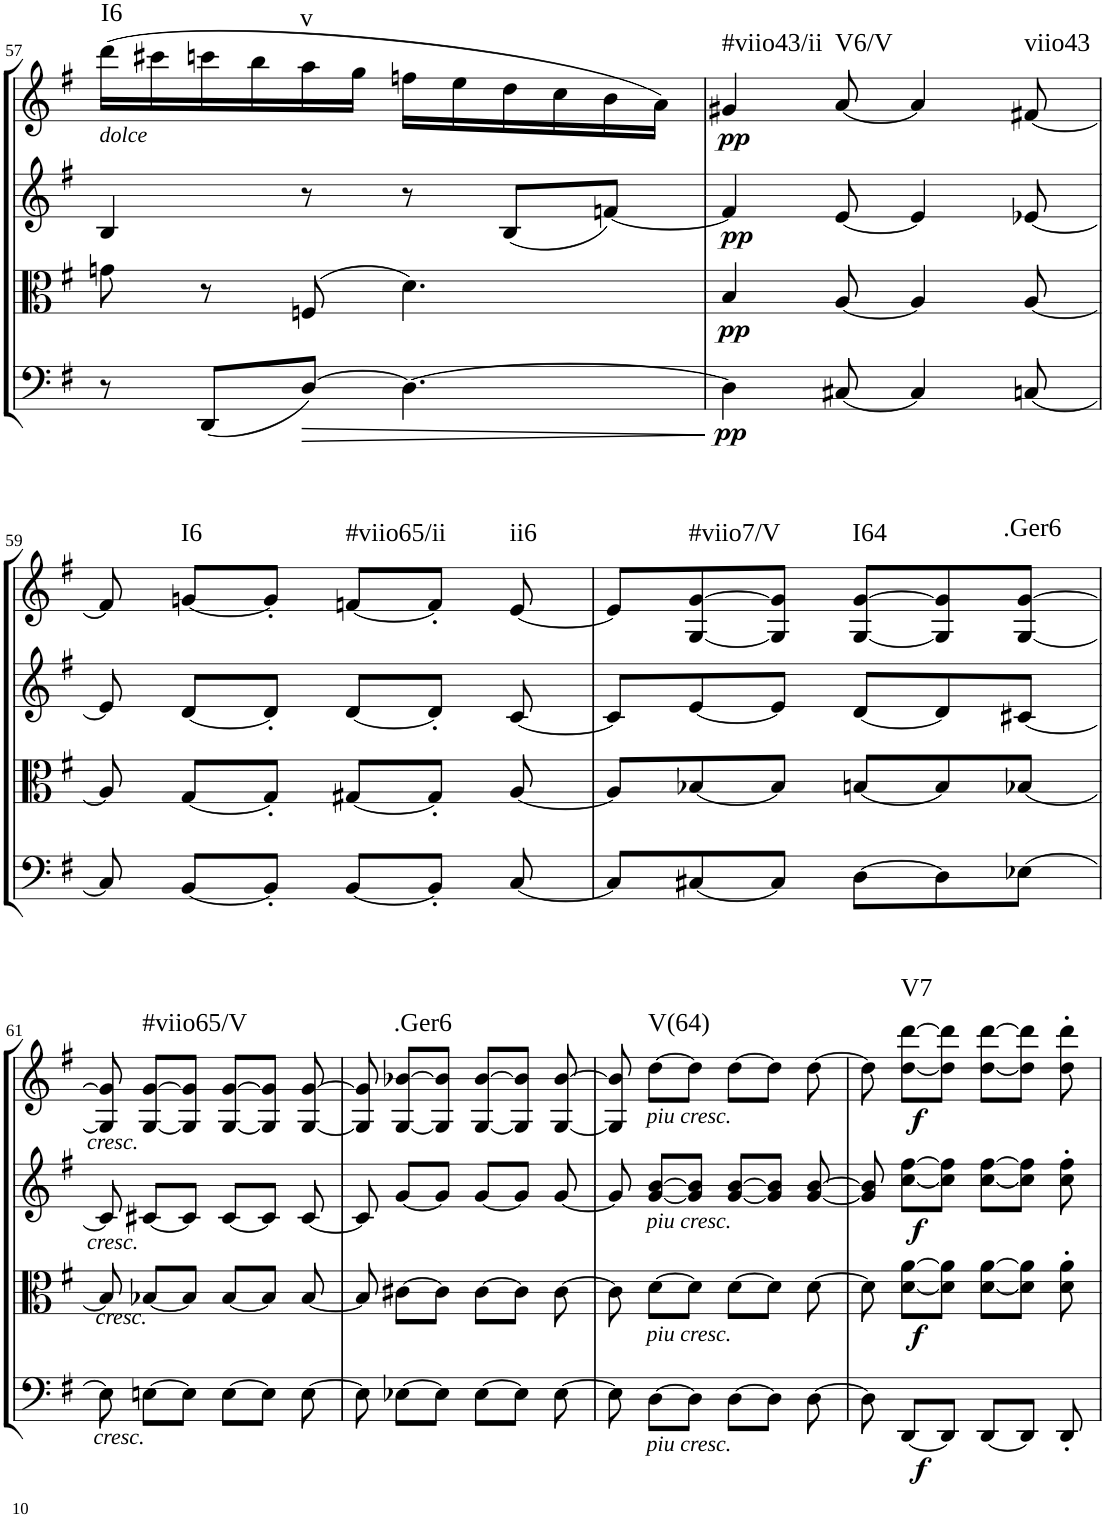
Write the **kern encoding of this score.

**kern	**dynam	**kern	**dynam	**kern	**dynam	**kern	**dynam	**harte
*part4	*part4	*part3	*part3	*part2	*part2	*part1	*part1	*part1
*staff4	*staff4	*staff3	*staff3	*staff2	*staff2	*staff1	*staff1	*
*I"Violoncello.	*	*I"Viola	*	*I"Violin II.	*	*I"Violin I.	*	*
*I'Vc	*	*I'Vla	*	*I'Vln	*	*I'Vln	*	*
!!LO:PB:g=z
*clefF4	*	*clefC3	*	*clefG2	*	*clefG2	*	*
*k[f#]	*	*k[f#]	*	*k[f#]	*	*k[f#]	*	*
*M6/8	*	*M6/8	*	*M6/8	*	*M6/8	*	*
=57	=57	=57	=57	=57	=57	=57	=57	=57
!	!	!	!	!	!	!LO:TX:b:i:t=dolce	!	!LO:H:kt=I6
8r	.	8gn\	.	4B/	.	(16ddd\LL	.	N
.	.	.	.	.	.	16ccc#X\	.	.
(8DD/L	.	8r	.	.	.	16cccn\	.	.
.	.	.	.	.	.	16bb\	.	.
!	!LO:HP:b	!	!	!	!	!	!	!LO:H:kt=v
[8D/J)	>	(8Fn/	.	8r	.	16aa\	.	N
.	.	.	.	.	.	16gg\JJ	.	.
4.D\_	.	4.d\)	.	8r	.	16ffn\LL	.	.
.	.	.	.	.	.	16ee\	.	.
.	.	.	.	(8B/L	.	16dd\	.	.
.	.	.	.	.	.	16cc\	.	.
.	.	.	.	[8fn/J)	.	16b\	.	.
.	.	.	.	.	.	16a\JJ)	.	.
.	]	.	.	.	.	.	.	.
=58	=58	=58	=58	=58	=58	=58	=58	=58
!	!LO:DY:b	!	!LO:DY:b	!	!LO:DY:b	!	!LO:DY:b	!LO:H:kt=#viio43/ii
4D\]	pp	4B/	pp	4f/]	pp	4g#X/	pp	N
!	!	!	!	!	!	!	!	!LO:H:kt=V6/V
[8C#X/	.	[8A/	.	[8e/	.	[8a/	.	N
4C#/]	.	4A/]	.	4e/]	.	4a/]	.	.
!	!	!	!	!	!	!	!	!LO:H:kt=viio43
[8Cn/	.	[8A/	.	[8e-X/	.	[8f#X/	.	N
!!LO:LB:g=z
=59	=59	=59	=59	=59	=59	=59	=59	=59
8C/]	.	8A/]	.	8e-/]	.	8f#/]	.	.
!	!	!	!	!	!	!	!	!LO:H:kt=I6
[8BB/L	.	[8G/L	.	[8d/L	.	[8gn/L	.	N
8BB'/J]	.	8G'/J]	.	8d'/J]	.	8g'/J]	.	.
!	!	!	!	!	!	!	!	!LO:H:kt=#viio65/ii
[8BB/L	.	[8G#X/L	.	[8d/L	.	[8fn/L	.	N
8BB'/J]	.	8G#'/J]	.	8d'/J]	.	8f'/J]	.	.
!	!	!	!	!	!	!	!	!LO:H:kt=ii6
[8C/	.	[8A/	.	[8c/	.	[8e/	.	N
=60	=60	=60	=60	=60	=60	=60	=60	=60
8C/L]	.	8A/L]	.	8c/L]	.	8e/L]	.	.
!	!	!	!	!	!	!	!	!LO:H:kt=#viio7/V
[8C#X/	.	[8B-X/	.	[8e/	.	[8G/ [8g/	.	N
8C#/J]	.	8B-/J]	.	8e/J]	.	8G/] 8g/]J	.	.
!	!	!	!	!	!	!	!	!LO:H:kt=I64
[8D\L	.	[8Bn/L	.	[8d/L	.	[8G/ [8g/L	.	N
8D\]	.	8B/]	.	8d/]	.	8G/] 8g/]	.	.
!	!	!	!	!	!	!	!	!LO:H:kt=.Ger6
[8E-X\J	.	[8B-X/J	.	[8c#X/J	.	[8G/ [8g/J	.	N
!!LO:LB:g=z
=61	=61	=61	=61	=61	=61	=61	=61	=61
!	!	!	!	!	!	!LO:TX:b:i:t=cresc.	!	!
!	!	!	!	!LO:TX:b:i:t=cresc.	!	!	!	!
!	!	!LO:TX:a:i:t=cresc.	!	!	!	!	!	!
!LO:TX:b:i:t=cresc.	!	!	!	!	!	!	!	!
8E-\]	.	8B-/]	.	8c#/]	.	8G/] 8g/]	.	.
!	!	!	!	!	!	!	!	!LO:H:kt=#viio65/V
[8En\L	.	[8B-X/L	.	[8c#X/L	.	[8G/ [8g/L	.	N
8E\J]	.	8B-/J]	.	8c#/J]	.	8G/] 8g/]J	.	.
[8E\L	.	[8B-/L	.	[8c#/L	.	[8G/ [8g/L	.	.
8E\J]	.	8B-/J]	.	8c#/J]	.	8G/] 8g/]J	.	.
[8E\	.	[8B-/	.	[8c#/	.	[8G/ [8g/	.	.
=62	=62	=62	=62	=62	=62	=62	=62	=62
8E\]	.	8B-/]	.	8c#/]	.	8G/] 8g/]	.	.
!	!	!	!	!	!	!	!	!LO:H:kt=.Ger6
[8E-X\L	.	[8c#X\L	.	[8g/L	.	[8G/ [8b-X/L	.	N
8E-\J]	.	8c#\J]	.	8g/J]	.	8G/] 8b-/]J	.	.
[8E-\L	.	[8c#\L	.	[8g/L	.	[8G/ [8b-/L	.	.
8E-\J]	.	8c#\J]	.	8g/J]	.	8G/] 8b-/]J	.	.
[8E-\	.	[8c#\	.	[8g/	.	[8G/ [8b-/	.	.
=63	=63	=63	=63	=63	=63	=63	=63	=63
8E-\]	.	8c#\]	.	8g/]	.	8G/] 8b-/]	.	.
!	!	!	!	!	!	!LO:TX:b:i:t=piu cresc.	!	!
!	!	!	!	!LO:TX:b:i:t=piu cresc.	!	!	!	!
!	!	!LO:TX:b:i:t=piu cresc.	!	!	!	!	!	!
!LO:TX:b:i:t=piu cresc.	!	!	!	!	!	!	!	!LO:H:kt=V(64)
[8D\L	.	[8d\L	.	[8g/ [8b/L	.	[8dd\L	.	N
8D\J]	.	8d\J]	.	8g/] 8b/]J	.	8dd\J]	.	.
[8D\L	.	[8d\L	.	[8g/ [8b/L	.	[8dd\L	.	.
8D\J]	.	8d\J]	.	8g/] 8b/]J	.	8dd\J]	.	.
[8D\	.	[8d\	.	[8g/ [8b/	.	[8dd\	.	.
=64	=64	=64	=64	=64	=64	=64	=64	=64
8D\]	.	8d\]	.	8g/] 8b/]	.	8dd\]	.	.
!	!LO:DY:b	!	!LO:DY:b	!	!LO:DY:b	!	!LO:DY:b	!LO:H:kt=V7
[8DD/L	f	[8d\ [8a\L	f	[8cc\ [8ff#\L	f	[8dd\ [8ddd\L	f	N
8DD/J]	.	8d\] 8a\]J	.	8cc\] 8ff#\]J	.	8dd\] 8ddd\]J	.	.
[8DD/L	.	[8d\ [8a\L	.	[8cc\ [8ff#\L	.	[8dd\ [8ddd\L	.	.
8DD/J]	.	8d\] 8a\]J	.	8cc\] 8ff#\]J	.	8dd\] 8ddd\]J	.	.
8DD'/	.	8d\' 8a\'	.	8cc\' 8ff#\'	.	8dd\' 8ddd\'	.	.
=	=	=	=	=	=	=	=	=
*-	*-	*-	*-	*-	*-	*-	*-	*-
